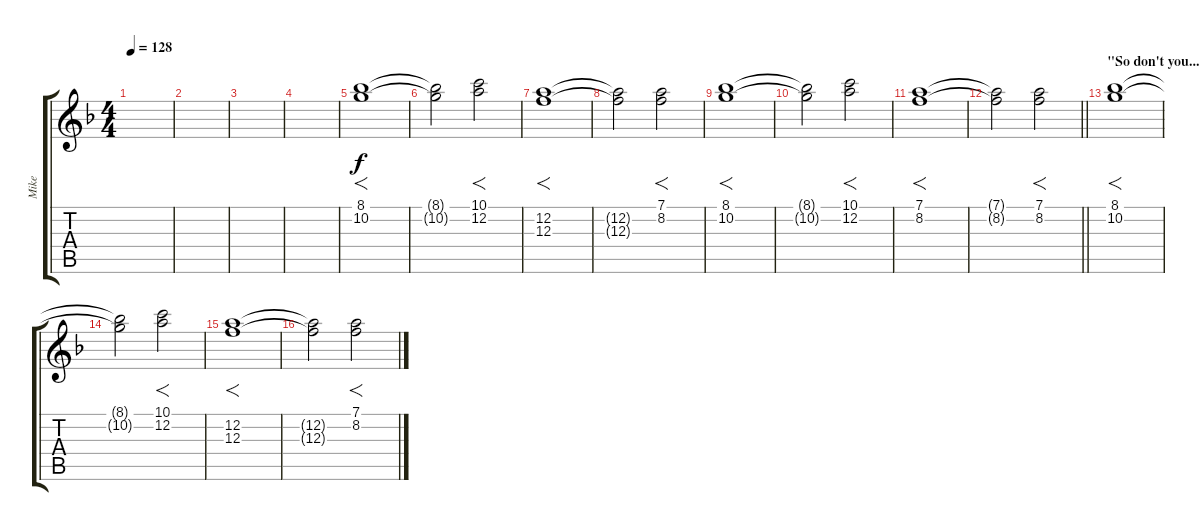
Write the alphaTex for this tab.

\track ("Mike" "Mike") {instrument electricguitarjazz}
\staff {score tabs}
\tuning (D4 A3 F3 C3 G2 D2) {hide}
\ts (4 4)
\tempo 128
\clef g2
\ks dminor
|
|
|
|
(8.1 10.2).1{f volume 12} |
(8.1{t} 10.2{t}).2 (10.1 12.2).2{f} |
(12.2 12.3).1{f} |
(12.2{t} 12.3{t}).2 (7.1 8.2).2{f} |
(8.1 10.2).1{f} |
(8.1{t} 10.2{t}).2 (10.1 12.2).2{f} |
(7.1 8.2).1{f} |
\barLineRight lightlight
(7.1{t} 8.2{t}).2 (7.1 8.2).2{f} |
\section ("" "\"So don't you...\"")
(8.1 10.2).1{f} |
(8.1{t} 10.2{t}).2 (10.1 12.2).2{f} |
(12.2 12.3).1{f} |
(12.2{t} 12.3{t}).2 (7.1 8.2).2{f}
